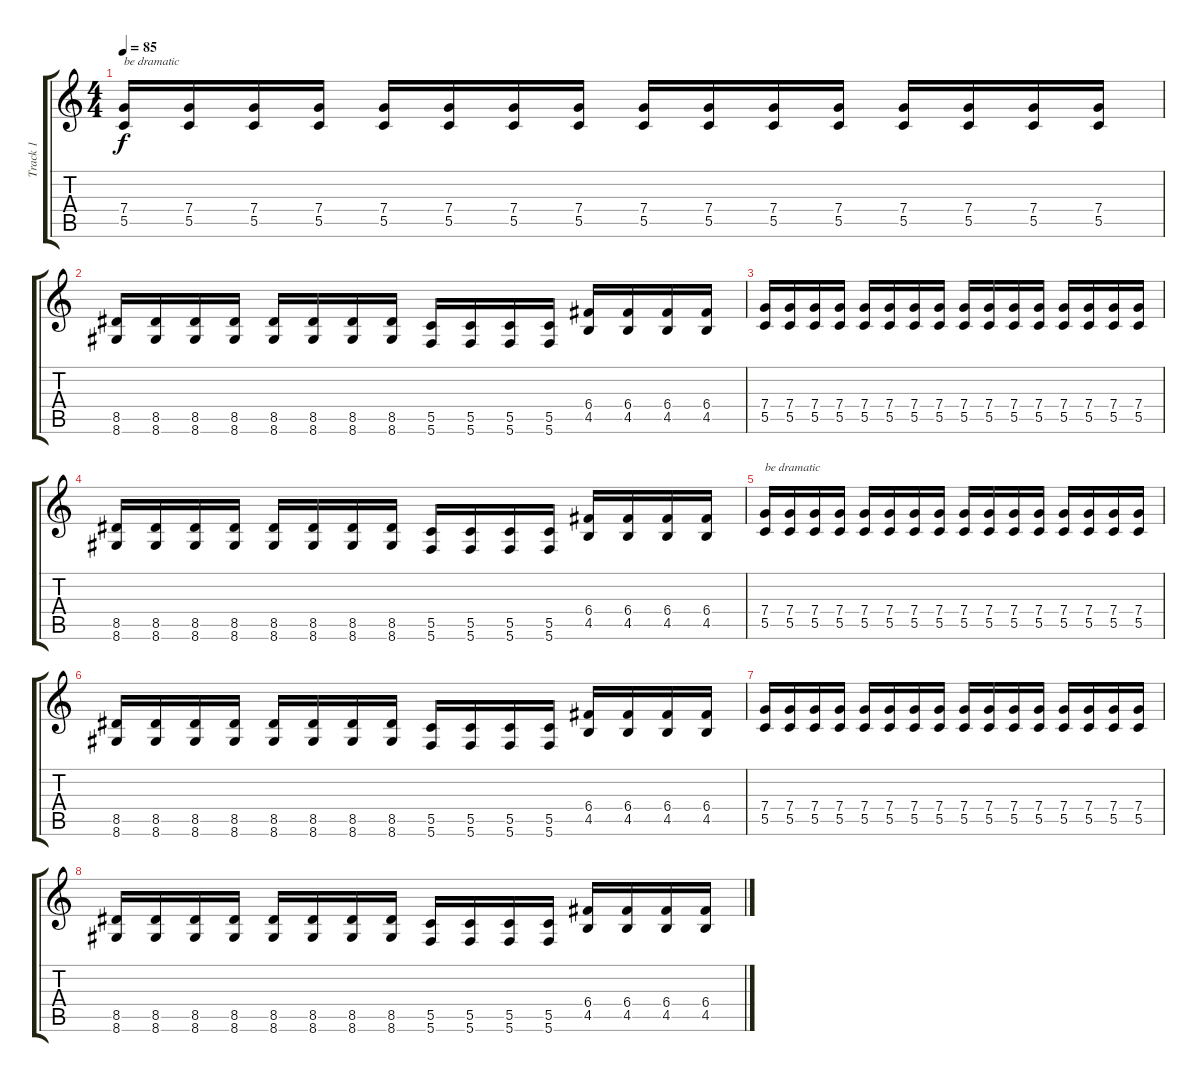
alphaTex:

\track ("Track 1" "Track 1") {instrument distortionguitar}
\staff {score tabs}
\tuning (D4 A3 F3 C3 G2 C2) {hide}
\ts (4 4)
\tempo 85
\clef g2
\ks c
(7.4 5.5).16{txt "be dramatic" dy f} (7.4 5.5).16 (7.4 5.5).16 (7.4 5.5).16 (7.4 5.5).16 (7.4 5.5).16 (7.4 5.5).16 (7.4 5.5).16 (7.4 5.5).16 (7.4 5.5).16 (7.4 5.5).16 (7.4 5.5).16 (7.4 5.5).16 (7.4 5.5).16 (7.4 5.5).16 (7.4 5.5).16 |
(8.5 8.6).16 (8.5 8.6).16 (8.5 8.6).16 (8.5 8.6).16 (8.5 8.6).16 (8.5 8.6).16 (8.5 8.6).16 (8.5 8.6).16 (5.5 5.6).16 (5.5 5.6).16 (5.5 5.6).16 (5.5 5.6).16 (6.4 4.5).16 (6.4 4.5).16 (6.4 4.5).16 (6.4 4.5).16 |
(7.4 5.5).16 (7.4 5.5).16 (7.4 5.5).16 (7.4 5.5).16 (7.4 5.5).16 (7.4 5.5).16 (7.4 5.5).16 (7.4 5.5).16 (7.4 5.5).16 (7.4 5.5).16 (7.4 5.5).16 (7.4 5.5).16 (7.4 5.5).16 (7.4 5.5).16 (7.4 5.5).16 (7.4 5.5).16 |
(8.5 8.6).16 (8.5 8.6).16 (8.5 8.6).16 (8.5 8.6).16 (8.5 8.6).16 (8.5 8.6).16 (8.5 8.6).16 (8.5 8.6).16 (5.5 5.6).16 (5.5 5.6).16 (5.5 5.6).16 (5.5 5.6).16 (6.4 4.5).16 (6.4 4.5).16 (6.4 4.5).16 (6.4 4.5).16 |
(7.4 5.5).16{txt "be dramatic"} (7.4 5.5).16 (7.4 5.5).16 (7.4 5.5).16 (7.4 5.5).16 (7.4 5.5).16 (7.4 5.5).16 (7.4 5.5).16 (7.4 5.5).16 (7.4 5.5).16 (7.4 5.5).16 (7.4 5.5).16 (7.4 5.5).16 (7.4 5.5).16 (7.4 5.5).16 (7.4 5.5).16 |
(8.5 8.6).16 (8.5 8.6).16 (8.5 8.6).16 (8.5 8.6).16 (8.5 8.6).16 (8.5 8.6).16 (8.5 8.6).16 (8.5 8.6).16 (5.5 5.6).16 (5.5 5.6).16 (5.5 5.6).16 (5.5 5.6).16 (6.4 4.5).16 (6.4 4.5).16 (6.4 4.5).16 (6.4 4.5).16 |
(7.4 5.5).16 (7.4 5.5).16 (7.4 5.5).16 (7.4 5.5).16 (7.4 5.5).16 (7.4 5.5).16 (7.4 5.5).16 (7.4 5.5).16 (7.4 5.5).16 (7.4 5.5).16 (7.4 5.5).16 (7.4 5.5).16 (7.4 5.5).16 (7.4 5.5).16 (7.4 5.5).16 (7.4 5.5).16 |
(8.5 8.6).16 (8.5 8.6).16 (8.5 8.6).16 (8.5 8.6).16 (8.5 8.6).16 (8.5 8.6).16 (8.5 8.6).16 (8.5 8.6).16 (5.5 5.6).16 (5.5 5.6).16 (5.5 5.6).16 (5.5 5.6).16 (6.4 4.5).16 (6.4 4.5).16 (6.4 4.5).16 (6.4 4.5).16
